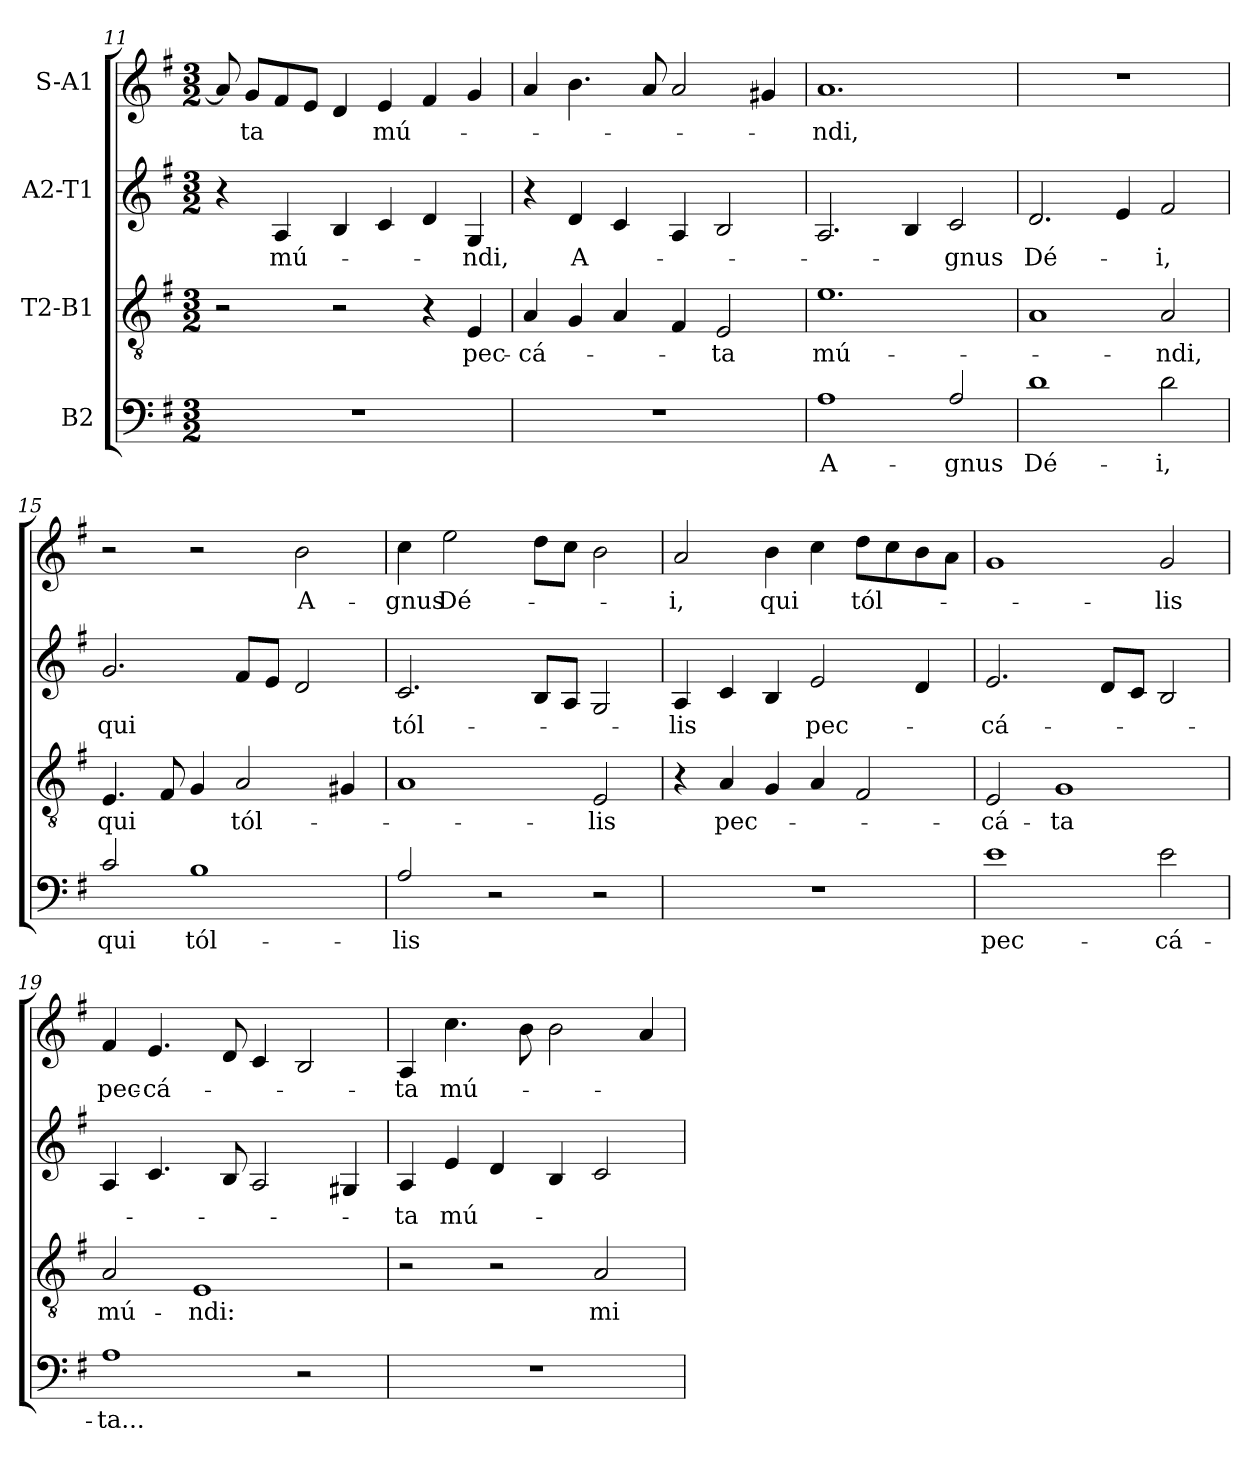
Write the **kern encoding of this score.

**kern	**text	**kern	**text	**kern	**text	**kern	**text
*part4	*part4	*part3	*part3	*part2	*part2	*part1	*part1
*staff4	*staff4	*staff3	*staff3	*staff2	*staff2	*staff1	*staff1
*I"B2	*	*I"T2-B1	*	*I"A2-T1	*	*I"S-A1	*
*clefF4	*	*clefGv2	*	*clefG2	*	*clefG2	*
*ITrd7c12	*	*	*	*	*	*	*
*k[f#]	*	*k[f#]	*	*k[f#]	*	*k[f#]	*
*G:	*	*G:	*	*G:	*	*G:	*
*M3/2	*	*M3/2	*	*M3/2	*	*M3/2	*
=11	=11	=11	=11	=11	=11	=11	=11
1.r	.	2r	.	4r	.	8a/]	.
!	!	!	!	!	!	!	!LO:LY:b
.	.	.	.	.	.	8g/L	-ta
!	!	!	!	!	!LO:LY:b	!	!
.	.	.	.	4A/	mú-	8f#/	.
.	.	.	.	.	.	8e/J	.
.	.	2r	.	4B/	.	4d/	.
!	!	!	!	!	!	!	!LO:LY:b
.	.	.	.	4c/	.	4e/	mú-
.	.	4r	.	4d/	.	4f#/	.
!	!	!	!LO:LY:b	!	!LO:LY:b	!	!
.	.	4E/	pec-	4G/	-ndi,	4g/	.
=12	=12	=12	=12	=12	=12	=12	=12
!	!	!	!LO:LY:b	!	!	!	!
1.r	.	4A/	-cá-	4r	.	4a/	.
!	!	!	!	!	!LO:LY:b	!	!
.	.	4G/	.	4d/	A-	4.b\	.
.	.	4A/	.	4c/	.	.	.
.	.	.	.	.	.	8a/	.
.	.	4F#/	.	4A/	.	2a/	.
!	!	!	!LO:LY:b	!	!	!	!
.	.	2E/	-ta	2B/	.	.	.
.	.	.	.	.	.	4g#/	.
!!LO:LB:g=z
=13	=13	=13	=13	=13	=13	=13	=13
!	!LO:LY:b	!	!LO:LY:b	!	!	!	!LO:LY:b
1AA	A-	1.e	mú-	2.A/	.	1.a	-ndi,
.	.	.	.	4B/	.	.	.
!	!LO:LY:b	!	!	!	!LO:LY:b	!	!
2AA/	-gnus	.	.	2c/	-gnus	.	.
=14	=14	=14	=14	=14	=14	=14	=14
!	!LO:LY:b	!	!	!	!LO:LY:b	!	!
1D	Dé-	1A	.	2.d/	Dé-	1.r	.
.	.	.	.	4e/	.	.	.
!	!LO:LY:b	!	!LO:LY:b	!	!LO:LY:b	!	!
2D\	-i,	2A/	-ndi,	2f#/	-i,	.	.
=15	=15	=15	=15	=15	=15	=15	=15
!	!LO:LY:b	!	!LO:LY:b	!	!LO:LY:b	!	!
2C/	qui	4.E/	qui	2.g/	qui	2r	.
.	.	8F#/	.	.	.	.	.
!	!LO:LY:b	!	!	!	!	!	!
1BB	tól-	4G/	.	.	.	2r	.
!	!	!	!LO:LY:b	!	!	!	!
.	.	2A/	tól-	8f#/L	.	.	.
.	.	.	.	8e/J	.	.	.
!	!	!	!	!	!	!	!LO:LY:b
.	.	.	.	2d/	.	2b\	A-
.	.	4G#/	.	.	.	.	.
=16	=16	=16	=16	=16	=16	=16	=16
!	!LO:LY:b	!	!	!	!LO:LY:b	!	!LO:LY:b
2AA/	-lis	1A	.	2.c/	tól-	4cc\	-gnus
!	!	!	!	!	!	!	!LO:LY:b
.	.	.	.	.	.	2ee\	Dé-
2r	.	.	.	.	.	.	.
.	.	.	.	8B/L	.	8dd\L	.
.	.	.	.	8A/J	.	8cc\J	.
!	!	!	!LO:LY:b	!	!	!	!
2r	.	2E/	-lis	2G/	.	2b\	.
!!LO:PB:g=z
=17	=17	=17	=17	=17	=17	=17	=17
!	!	!	!	!	!LO:LY:b	!	!LO:LY:b
1.r	.	4r	.	4A/	-lis	2a/	-i,
!	!	!	!LO:LY:b	!	!	!	!
.	.	4A/	pec-	4c/	.	.	.
!	!	!	!	!	!	!	!LO:LY:b
.	.	4G/	.	4B/	.	4b\	qui
!	!	!	!	!	!LO:LY:b	!	!
.	.	4A/	.	2e/	pec-	4cc\	.
!	!	!	!	!	!	!	!LO:LY:b
.	.	2F#/	.	.	.	8dd\L	tól-
.	.	.	.	.	.	8cc\	.
.	.	.	.	4d/	.	8b\	.
.	.	.	.	.	.	8a\J	.
=18	=18	=18	=18	=18	=18	=18	=18
!	!LO:LY:b	!	!LO:LY:b	!	!LO:LY:b	!	!
1E	pec-	2E/	-cá-	2.e/	-cá-	1g	.
!	!	!	!LO:LY:b	!	!	!	!
.	.	1G	-ta	.	.	.	.
.	.	.	.	8d/L	.	.	.
.	.	.	.	8c/J	.	.	.
!	!LO:LY:b	!	!	!	!	!	!LO:LY:b
2E\	-cá-	.	.	2B/	.	2g/	-lis
=19	=19	=19	=19	=19	=19	=19	=19
!	!LO:LY:b	!	!LO:LY:b	!	!	!	!LO:LY:b
1AA	-ta...	2A/	mú-	4A/	.	4f#/	pec-
!	!	!	!	!	!	!	!LO:LY:b
.	.	.	.	4.c/	.	4.e/	-cá-
!	!	!	!LO:LY:b	!	!	!	!
.	.	1E	-ndi:	.	.	.	.
.	.	.	.	8B/	.	8d/	.
.	.	.	.	2A/	.	4c/	.
2r	.	.	.	.	.	2B/	.
.	.	.	.	4G#/	.	.	.
=20	=20	=20	=20	=20	=20	=20	=20
!	!	!	!	!	!LO:LY:b	!	!LO:LY:b
1.r	.	2r	.	4A/	-ta	4A/	-ta
!	!	!	!	!	!LO:LY:b	!	!LO:LY:b
.	.	.	.	4e/	mú-	4.cc\	mú-
.	.	2r	.	4d/	.	.	.
.	.	.	.	.	.	8b\	.
.	.	.	.	4B/	.	2b\	.
!	!	!	!LO:LY:b	!	!	!	!
.	.	2A/	mi-	2c/	.	.	.
.	.	.	.	.	.	4a/	.
=	=	=	=	=	=	=	=
*-	*-	*-	*-	*-	*-	*-	*-
